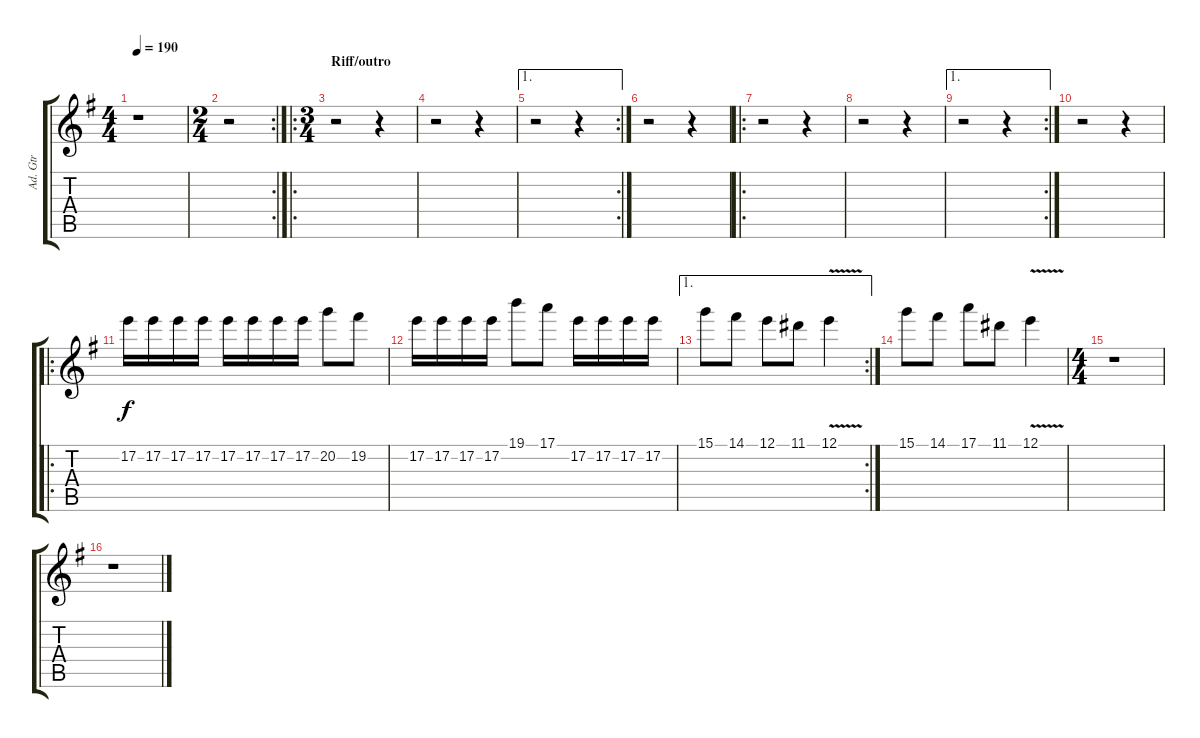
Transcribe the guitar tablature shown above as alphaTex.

\track ("Ad. Gtr" "Ad. Gtr") {instrument distortionguitar}
\staff {score tabs}
\tuning (E4 B3 G3 D3 A2 E2) {hide}
\ts (4 4)
\tempo 190
\clef g2
\ks eminor
r.1{dy f} |
\rc 2
\ts (2 4)
r.2 |
\ro
\ts (3 4)
\section ("" "Riff/outro")
r.2 r.4 |
r.2 r.4 |
\ae 1
\rc 2
r.2 r.4 |
r.2 r.4 |
\ro
r.2 r.4 |
r.2 r.4 |
\ae 1
\rc 2
r.2 r.4 |
r.2 r.4 |
\ro
17.2.16{instrument distortionguitar} 17.2.16 17.2.16 17.2.16 17.2.16 17.2.16 17.2.16 17.2.16 20.2.8 19.2.8 |
17.2.16 17.2.16 17.2.16 17.2.16 19.1.8 17.1.8 17.2.16 17.2.16 17.2.16 17.2.16 |
\ae 1
\rc 2
15.1.8 14.1.8 12.1.8 11.1.8 12.1{v}.4 |
15.1.8 14.1.8 17.1.8 11.1.8 12.1{v}.4 |
\ts (4 4)
r.1 |
r.1
